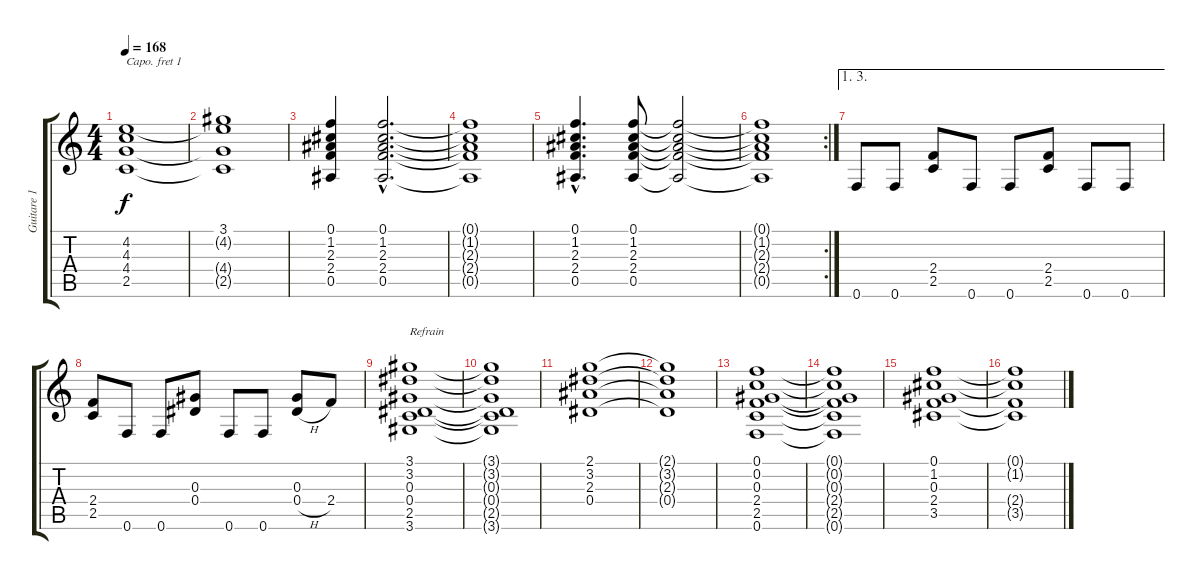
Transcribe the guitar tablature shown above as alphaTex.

\track ("Guitare 1" "Guitare 1") {instrument electricguitarmuted}
\staff {score tabs}
\capo 1
\tuning (E4 B3 G3 D3 A2 E2) {hide}
\ts (4 4)
\tempo 168
\clef g2
\ks c
(4.2 4.3 4.4 2.5).1{dy f} |
(3.1{t} 4.2{t} 4.4{t} 2.5{t}).1 |
(0.1 1.2 2.3 2.4 0.5).4 (0.1{hac} 1.2{hac} 2.3{hac} 2.4{hac} 0.5{hac}).2{d} |
(0.1{t} 1.2{t} 2.3{t} 2.4{t} 0.5{t}).1 |
(0.1{hac} 1.2{hac} 2.3{hac} 2.4{hac} 0.5{hac}).4{d} (0.1 1.2 2.3 2.4 0.5).8 (0.1{t} 1.2{t} 2.3{t} 2.4{t} 0.5{t}).2 |
\rc 2
(0.1{t} 1.2{t} 2.3{t} 2.4{t} 0.5{t}).1 |
\ae (1 3)
0.6.8 0.6.8 (2.4 2.5).8 0.6.8 0.6.8 (2.4 2.5).8 0.6.8 0.6.8 |
(2.4 2.5).8 0.6.8 0.6.8 (0.3 0.4).8 0.6.8 0.6.8 (0.3 0.4{h}).8 2.4.8 |
(3.1 3.2 0.3 0.4 2.5 3.6).1{txt "Refrain"} |
(3.1{t} 3.2{t} 0.3{t} 0.4{t} 2.5{t} 3.6{t}).1 |
(2.1 3.2 2.3 0.4).1 |
(2.1{t} 3.2{t} 2.3{t} 0.4{t}).1 |
(0.1 0.2 0.3 2.4 2.5 0.6).1 |
(0.1{t} 0.2{t} 0.3{t} 2.4{t} 2.5{t} 0.6{t}).1 |
(0.1 1.2 0.3 2.4 3.5).1 |
(0.1{t} 1.2{t} 2.4{t} 3.5{t}).1
